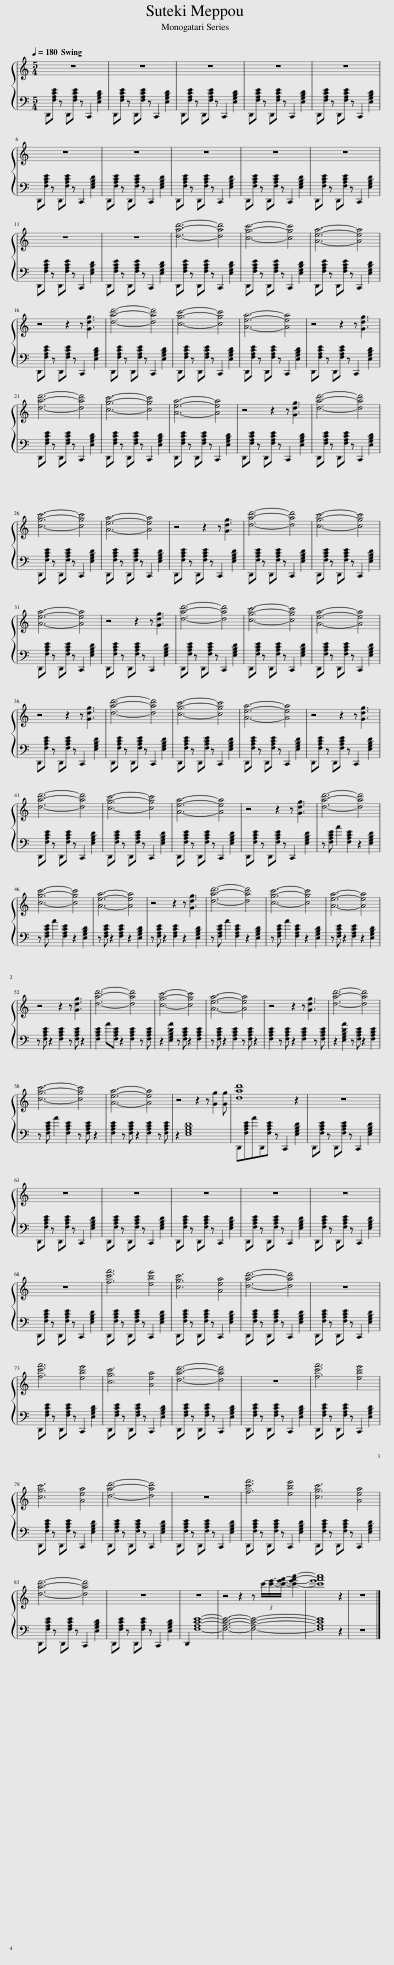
X:1
%%score { 1 | 2 }
L:1/8
Q:1/4=180
M:5/4
I:linebreak $
K:C
V:1 treble
V:2 bass
V:1
 z10 | z10 | z10 | z10 | z10 |$ %5
 z10 | z10 | z10 | z10 | z10 |$ %10
 z10 | z10 | [dad']6- [dad']4 | [cgc']6- [cgc']4 | [Aea]6- [Aea]4 |$ %15
 z4 z2 z [Gdg]3 | [dad']6- [dad']4 | [cgc']6- [cgc']4 | [Aea]6- [Aea]4 | z4 z2 z [Gdg]3 |$ %20
 [dad']6- [dad']4 | [cgc']6- [cgc']4 | [Aea]6- [Aea]4 | z4 z2 z [Gdg]3 | [dad']6- [dad']4 |$ %25
 [cgc']6- [cgc']4 | [Aea]6- [Aea]4 | z4 z2 z [Gdg]3 | [dad']6- [dad']4 | [cgc']6- [cgc']4 |$ %30
 [Aea]6- [Aea]4 | z4 z2 z [Gdg]3 | [dad']6- [dad']4 | [cgc']6- [cgc']4 | [Aea]6- [Aea]4 |$ %35
 z4 z2 z [Gdg]3 | [dad']6- [dad']4 | [cgc']6- [cgc']4 | [Aea]6- [Aea]4 | z4 z2 z [Gdg]3 |$ %40
 [dad']6- [dad']4 | [cgc']6- [cgc']4 | [Aea]6- [Aea]4 | z4 z2 z [Gdg]3 | [dad']6- [dad']4 |$ %45
 [cgc']6- [cgc']4 | [Aea]6- [Aea]4 | z4 z2 z [Gdg]3 | [dad']6- [dad']4 | [cgc']6- [cgc']4 | %50
 [Aea]6- [Aea]4 |$ z4 z2 z [Gdg]3 | [dad']6- [dad']4 | [cgc']6- [cgc']4 | [Aea]6- [Aea]4 | %55
 z4 z2 z [Gdg]3 | [dad']6- [dad']4 |$ [cgc']6- [cgc']4 | [Aea]6- [Aea]4 | z4 z2 z [Gg]2 [Gg] | %60
 [dad']8 z2 | z10 |$ z10 | z10 | z10 | %65
 z10 | z10 |$ z10 | [fc'f']6 [ebe']4 | [cgc']6 [Aea]4 | %70
 [dad']6- [dad']4 | z10 |$ [fc'f']6 [ebe']4 | [cgc']6 [Aea]4 | [dad']6- [dad']4 | %75
 z10 | [fc'f']6 [ebe']4 |$ [cgc']6 [Aea]4 | [dad']6- [dad']4 | z10 | %80
 [fc'f']6 [ebe']4 | [cgc']6 [Aea]4 |$ [dad']6- [dad']4 | z10 | z10 | %85
 z4 z2 z (3c'/-[c'e']/-[c'e'f']/- [c'e'f'a']2- | [c'e'f'a']8 z2 | z10 |] %88
V:2
 D,,[F,A,CE] z D,,[F,A,CE] z C,,2 [E,G,B,D]2 | D,,[F,A,CE] z D,,[F,A,CE] z C,,2 [E,G,B,D]2 | D,,[F,A,CE] z D,,[F,A,CE] z C,,2 [E,G,B,D]2 | D,,[F,A,CE] z D,,[F,A,CE] z C,,2 [E,G,B,D]2 | D,,[F,A,CE] z D,,[F,A,CE] z C,,2 [E,G,B,D]2 |$ %5
 D,,[F,A,CE] z D,,[F,A,CE] z C,,2 [E,G,B,D]2 | D,,[F,A,CE] z D,,[F,A,CE] z C,,2 [E,G,B,D]2 | D,,[F,A,CE] z D,,[F,A,CE] z C,,2 [E,G,B,D]2 | D,,[F,A,CE] z D,,[F,A,CE] z C,,2 [E,G,B,D]2 | D,,[F,A,CE] z D,,[F,A,CE] z C,,2 [E,G,B,D]2 |$ %10
 D,,[F,A,CE] z D,,[F,A,CE] z C,,2 [E,G,B,D]2 | D,,[F,A,CE] z D,,[F,A,CE] z C,,2 [E,G,B,D]2 | D,,[F,A,CE] z D,,[F,A,CE] z C,,2 [E,G,B,D]2 | D,,[F,A,CE] z D,,[F,A,CE] z C,,2 [E,G,B,D]2 | D,,[F,A,CE] z D,,[F,A,CE] z C,,2 [E,G,B,D]2 |$ %15
 D,,[F,A,CE] z D,,[F,A,CE] z C,,2 [E,G,B,D]2 | D,,[F,A,CE] z D,,[F,A,CE] z C,,2 [E,G,B,D]2 | D,,[F,A,CE] z D,,[F,A,CE] z C,,2 [E,G,B,D]2 | D,,[F,A,CE] z D,,[F,A,CE] z C,,2 [E,G,B,D]2 | D,,[F,A,CE] z D,,[F,A,CE] z C,,2 [E,G,B,D]2 |$ %20
 D,,[F,A,CE] z D,,[F,A,CE] z C,,2 [E,G,B,D]2 | D,,[F,A,CE] z D,,[F,A,CE] z C,,2 [E,G,B,D]2 | D,,[F,A,CE] z D,,[F,A,CE] z C,,2 [E,G,B,D]2 | D,,[F,A,CE] z D,,[F,A,CE] z C,,2 [E,G,B,D]2 | D,,[F,A,CE] z D,,[F,A,CE] z C,,2 [E,G,B,D]2 |$ %25
 D,,[F,A,CE] z D,,[F,A,CE] z C,,2 [E,G,B,D]2 | D,,[F,A,CE] z D,,[F,A,CE] z C,,2 [E,G,B,D]2 | D,,[F,A,CE] z D,,[F,A,CE] z C,,2 [E,G,B,D]2 | D,,[F,A,CE] z D,,[F,A,CE] z C,,2 [E,G,B,D]2 | D,,[F,A,CE] z D,,[F,A,CE] z C,,2 [E,G,B,D]2 |$ %30
 D,,[F,A,CE] z D,,[F,A,CE] z C,,2 [E,G,B,D]2 | D,,[F,A,CE] z D,,[F,A,CE] z C,,2 [E,G,B,D]2 | D,,[F,A,CE] z D,,[F,A,CE] z C,,2 [E,G,B,D]2 | D,,[F,A,CE] z D,,[F,A,CE] z C,,2 [E,G,B,D]2 | D,,[F,A,CE] z D,,[F,A,CE] z C,,2 [E,G,B,D]2 |$ %35
 D,,[F,A,CE] z D,,[F,A,CE] z C,,2 [E,G,B,D]2 | D,,[F,A,CE] z D,,[F,A,CE] z C,,2 [E,G,B,D]2 | D,,[F,A,CE] z D,,[F,A,CE] z C,,2 [E,G,B,D]2 | D,,[F,A,CE] z D,,[F,A,CE] z C,,2 [E,G,B,D]2 | D,,[F,A,CE] z D,,[F,A,CE] z C,,2 [E,G,B,D]2 |$ %40
 D,,[F,A,CE] z D,,[F,A,CE] z C,,2 [E,G,B,D]2 | D,,[F,A,CE] z D,,[F,A,CE] z C,,2 [E,G,B,D]2 | D,,[F,A,CE] z D,,[F,A,CE] z C,,2 [E,G,B,D]2 | D,,[F,A,CE] z D,,[F,A,CE] z C,,2 [E,G,B,D]2 | z [F,A,CE] A2 [F,A,CE]2 z2 [E,G,B,D]2 |$ %45
 z [F,A,CE] A2 [F,A,CE]2 z2 [E,G,B,D]2 | z [F,A,CE] z2 [F,A,CE]2 z2 [E,G,B,D]2 | z [F,A,CE] z2 [F,A,CE]2 z2 [E,G,B,D]2 | z [F,A,CE] A2 [F,A,CE]2 z2 [E,G,B,D]2 | z [F,A,CE] A2 [F,A,CE]2 z2 [E,G,B,D]2 | %50
 z [F,A,CE] z2 [F,A,CE]2 z2 [E,G,B,D]2 |$ z [F,A,CE] z2 [F,A,CE]2 z [F,A,CE] z2 | [F,A,CE]2 A[F,A,CE] z2 [F,A,CE]2 z [F,A,CE] | z2 [E,G,B,DA]2 z [F,A,CE] z2 [F,A,CE]2 | z [F,A,CE] z2 [F,A,CE]2 z [F,A,CE] z2 | %55
 [F,A,CE]2 z [F,A,CE] z2 [F,A,CE]2 z [F,A,CE] | z2 [E,G,B,DA]2 z [F,A,CE] z2 [F,A,CE]2 |$ z [F,A,CE] A2 [F,A,CE]2 z [F,A,CE] z2 | [F,A,CE]2 z [F,A,CE] z2 [F,A,CE]2 z [F,A,CE] | z2 [E,G,B,D]8 | %60
 D,,[F,A,CE]AD,,[F,A,CE] z C,,2 [E,G,B,D]2 | D,,[F,A,CE] z D,,[F,A,CE] z C,,2 [E,G,B,D]2 |$ D,,[F,A,CE] z D,,[F,A,CE] z C,,2 [E,G,B,D]2 | D,,[F,A,CE] z D,,[F,A,CE] z C,,2 [E,G,B,D]2 | D,,[F,A,CE] z D,,[F,A,CE] z C,,2 [E,G,B,D]2 | %65
 D,,[F,A,CE] z D,,[F,A,CE] z C,,2 [E,G,B,D]2 | D,,[F,A,CE] z D,,[F,A,CE] z C,,2 [E,G,B,D]2 |$ D,,[F,A,CE] z D,,[F,A,CE] z C,,2 [E,G,B,D]2 | D,,[F,A,CE] z D,,[F,A,CE] z C,,2 [E,G,B,D]2 | D,,[F,A,CE] z D,,[F,A,CE] z C,,2 [E,G,B,D]2 | %70
 D,,[F,A,CE] z D,,[F,A,CE] z C,,2 [E,G,B,D]2 | D,,[F,A,CE] z D,,[F,A,CE] z C,,2 [E,G,B,D]2 |$ D,,[F,A,CE] z D,,[F,A,CE] z C,,2 [E,G,B,D]2 | D,,[F,A,CE] z D,,[F,A,CE] z C,,2 [E,G,B,D]2 | D,,[F,A,CE] z D,,[F,A,CE] z C,,2 [E,G,B,D]2 | %75
 D,,[F,A,CE] z D,,[F,A,CE] z C,,2 [E,G,B,D]2 | D,,[F,A,CE] z D,,[F,A,CE] z C,,2 [E,G,B,D]2 |$ D,,[F,A,CE] z D,,[F,A,CE] z C,,2 [E,G,B,D]2 | D,,[F,A,CE] z D,,[F,A,CE] z C,,2 [E,G,B,D]2 | D,,[F,A,CE] z D,,[F,A,CE] z C,,2 [E,G,B,D]2 | %80
 D,,[F,A,CE] z D,,[F,A,CE] z C,,2 [E,G,B,D]2 | D,,[F,A,CE] z D,,[F,A,CE] z C,,2 [E,G,B,D]2 |$ D,,[F,A,CE] z D,,[F,A,CE] z C,,2 [E,G,B,D]2 | D,,[F,A,CE] z D,,[F,A,CE] z C,,2 [E,G,B,D]2 | D,,2 [F,A,CE]8- | %85
 [F,A,CE]6- [F,A,CE]4- | [F,A,CE]8 z2 | z10 |] %88
